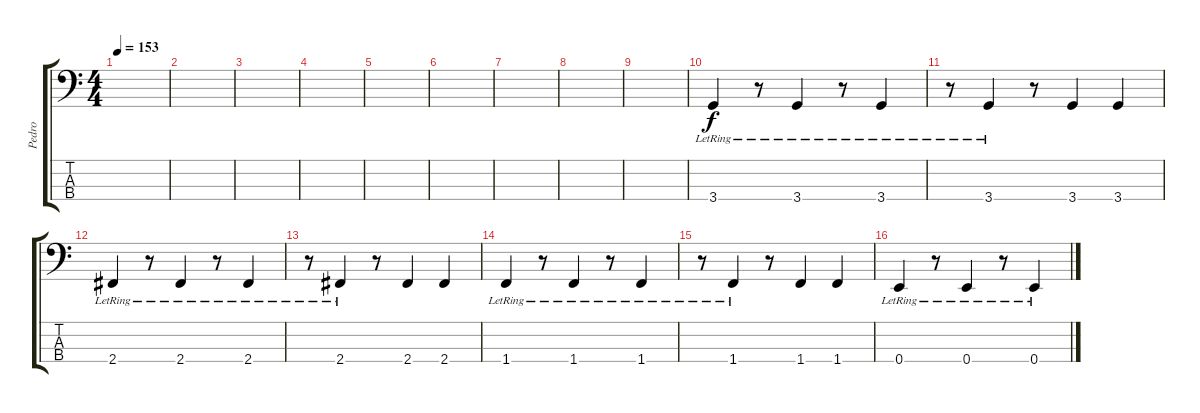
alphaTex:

\track ("Pedro" "Pedro") {instrument electricbassfinger}
\staff {score tabs}
\tuning (G2 D2 A1 E1) {hide}
\ts (4 4)
\tempo 153
\clef f4
\ks c
|
|
|
|
|
|
|
|
|
3.4{lr}.4 r.8 3.4{lr}.4 r.8 3.4{lr}.4 |
r.8 3.4{lr}.4 r.8 3.4.4 3.4.4 |
2.4{lr}.4 r.8 2.4{lr}.4 r.8 2.4{lr}.4 |
r.8 2.4{lr}.4 r.8 2.4.4 2.4.4 |
1.4{lr}.4 r.8 1.4{lr}.4 r.8 1.4{lr}.4 |
r.8 1.4{lr}.4 r.8 1.4.4 1.4.4 |
0.4{lr}.4 r.8 0.4{lr}.4 r.8 0.4{lr}.4
